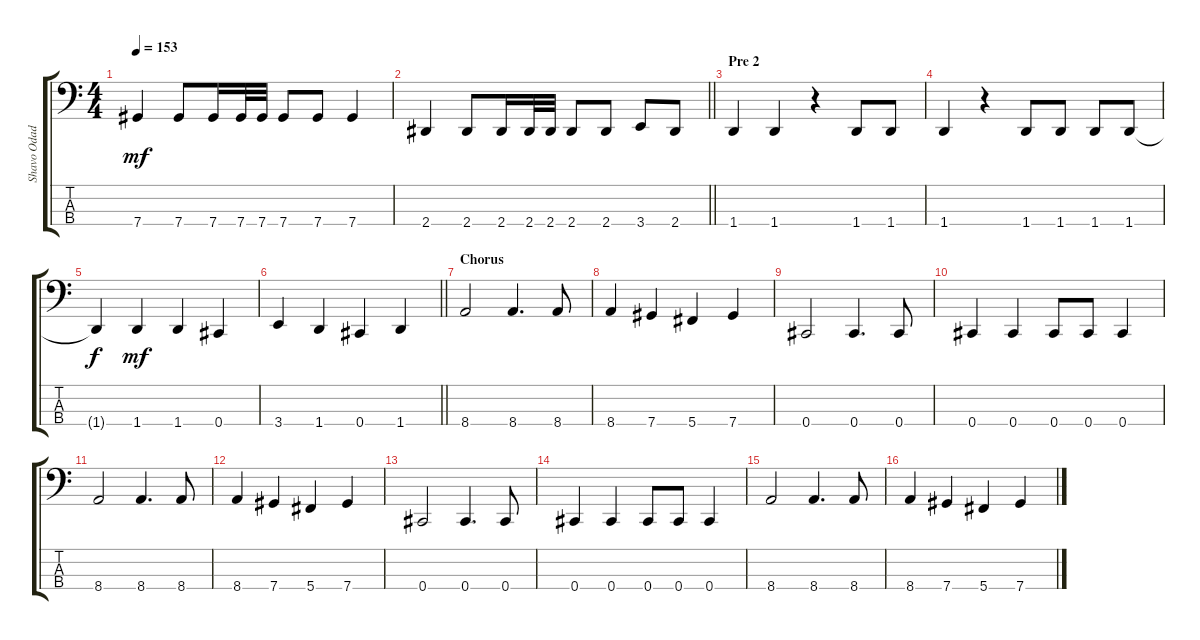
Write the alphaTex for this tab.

\track ("Shavo Odadjian" "Shavo Odad") {instrument electricbasspick}
\staff {score tabs}
\tuning (Gb2 Db2 Ab1 Db1) {hide}
\ts (4 4)
\tempo 153
\clef f4
\ks c
7.4.4{dy mf} 7.4.8 7.4.16 7.4.32 7.4.32 7.4.8 7.4.8 7.4.4 |
\barLineRight lightlight
2.4.4 2.4.8 2.4.16 2.4.32 2.4.32 2.4.8 2.4.8 3.4.8 2.4.8 |
\section ("" "Pre 2")
1.4.4 1.4.4 r.4 1.4.8 1.4.8 |
1.4.4 r.4 1.4.8 1.4.8 1.4.8 1.4.8 |
1.4{t}.4{dy f} 1.4.4{dy mf} 1.4.4 0.4.4 |
\barLineRight lightlight
3.4.4 1.4.4 0.4.4 1.4.4 |
\section ("" "Chorus")
8.4.2 8.4.4{d} 8.4.8 |
8.4.4 7.4.4 5.4.4 7.4.4 |
0.4.2 0.4.4{d} 0.4.8 |
0.4.4 0.4.4 0.4.8 0.4.8 0.4.4 |
8.4.2 8.4.4{d} 8.4.8 |
8.4.4 7.4.4 5.4.4 7.4.4 |
0.4.2 0.4.4{d} 0.4.8 |
0.4.4 0.4.4 0.4.8 0.4.8 0.4.4 |
8.4.2 8.4.4{d} 8.4.8 |
8.4.4 7.4.4 5.4.4 7.4.4
